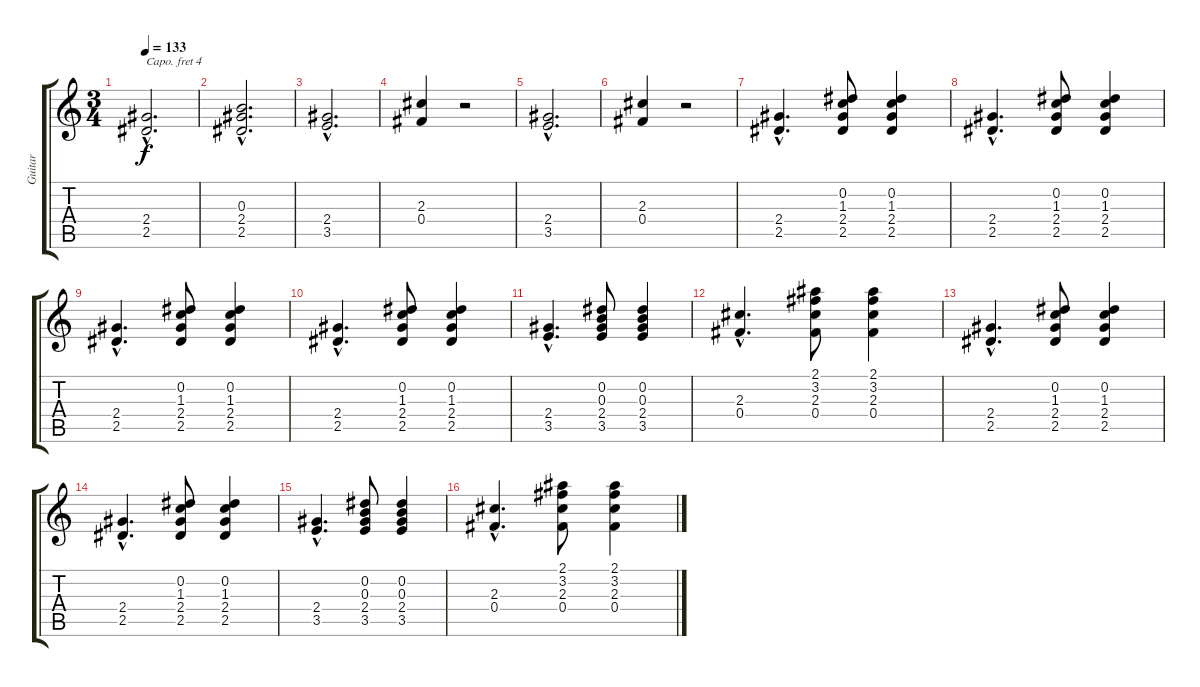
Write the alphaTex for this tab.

\track ("Guitar" "Guitar") {instrument acousticguitarsteel}
\staff {score tabs}
\capo 4
\tuning (E4 B3 G3 D3 A2 E2) {hide}
\ts (3 4)
\tempo 133
\clef g2
\ks c
(2.4{hac} 2.5{hac}).2{d dy f} |
(0.3{hac} 2.4{hac} 2.5{hac}).2{d} |
(2.4{hac} 3.5{hac}).2{d} |
(2.3 0.4).4 r.2 |
(2.4{hac} 3.5{hac}).2{d} |
(2.3 0.4).4 r.2 |
(2.4{hac} 2.5{hac}).4{d} (0.2 1.3 2.4 2.5).8 (0.2 1.3 2.4 2.5).4 |
(2.4{hac} 2.5{hac}).4{d} (0.2 1.3 2.4 2.5).8 (0.2 1.3 2.4 2.5).4 |
(2.4{hac} 2.5{hac}).4{d} (0.2 1.3 2.4 2.5).8 (0.2 1.3 2.4 2.5).4 |
(2.4{hac} 2.5{hac}).4{d} (0.2 1.3 2.4 2.5).8 (0.2 1.3 2.4 2.5).4 |
(2.4{hac} 3.5{hac}).4{d} (0.2 0.3 2.4 3.5).8 (0.2 0.3 2.4 3.5).4 |
(2.3{hac} 0.4{hac}).4{d} (2.1 3.2 2.3 0.4).8 (2.1 3.2 2.3 0.4).4 |
(2.4{hac} 2.5{hac}).4{d} (0.2 1.3 2.4 2.5).8 (0.2 1.3 2.4 2.5).4 |
(2.4{hac} 2.5{hac}).4{d} (0.2 1.3 2.4 2.5).8 (0.2 1.3 2.4 2.5).4 |
(2.4{hac} 3.5{hac}).4{d} (0.2 0.3 2.4 3.5).8 (0.2 0.3 2.4 3.5).4 |
(2.3{hac} 0.4{hac}).4{d} (2.1 3.2 2.3 0.4).8 (2.1 3.2 2.3 0.4).4
